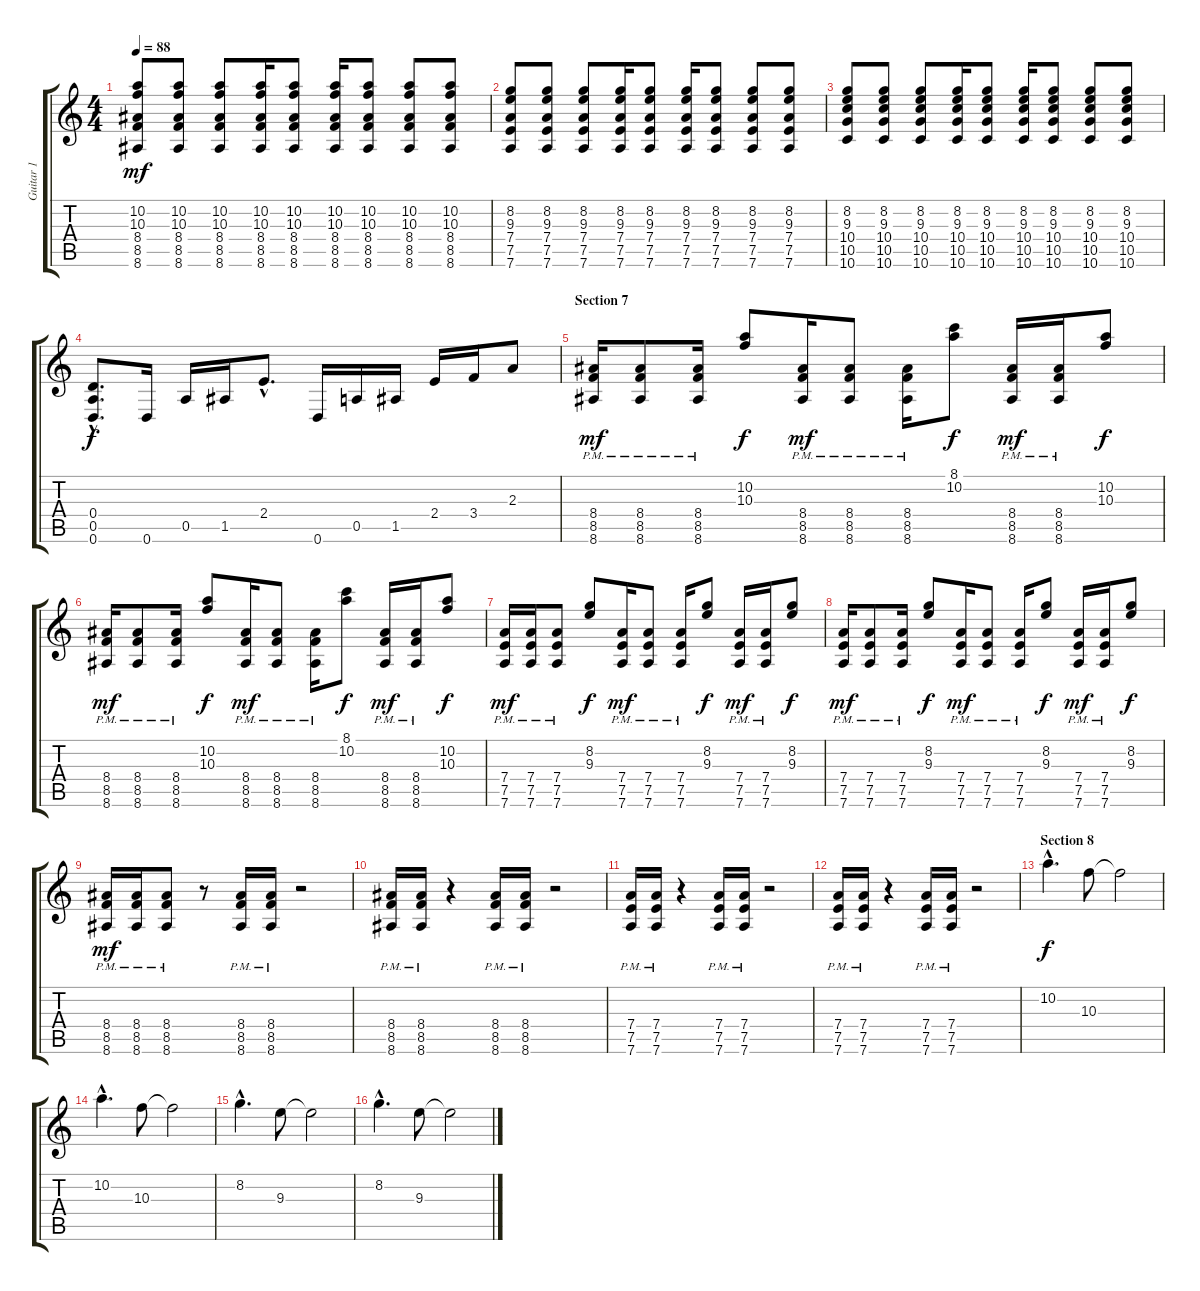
\track ("Guitar 1" "Guitar 1") {instrument distortionguitar}
\staff {score tabs}
\tuning (E4 B3 G3 D3 A2 D2) {hide}
\ts (4 4)
\tempo 88
\clef g2
\ks c
(10.2 10.3 8.4 8.5 8.6).8{dy mf} (10.2 10.3 8.4 8.5 8.6).8 (10.2 10.3 8.4 8.5 8.6).8 (10.2 10.3 8.4 8.5 8.6).16 (10.2 10.3 8.4 8.5 8.6).8 (10.2 10.3 8.4 8.5 8.6).16 (10.2 10.3 8.4 8.5 8.6).8 (10.2 10.3 8.4 8.5 8.6).8 (10.2 10.3 8.4 8.5 8.6).8 |
(8.2 9.3 7.4 7.5 7.6).8 (8.2 9.3 7.4 7.5 7.6).8 (8.2 9.3 7.4 7.5 7.6).8 (8.2 9.3 7.4 7.5 7.6).16 (8.2 9.3 7.4 7.5 7.6).8 (8.2 9.3 7.4 7.5 7.6).16 (8.2 9.3 7.4 7.5 7.6).8 (8.2 9.3 7.4 7.5 7.6).8 (8.2 9.3 7.4 7.5 7.6).8 |
(8.2 9.3 10.4 10.5 10.6).8 (8.2 9.3 10.4 10.5 10.6).8 (8.2 9.3 10.4 10.5 10.6).8 (8.2 9.3 10.4 10.5 10.6).16 (8.2 9.3 10.4 10.5 10.6).8 (8.2 9.3 10.4 10.5 10.6).16 (8.2 9.3 10.4 10.5 10.6).8 (8.2 9.3 10.4 10.5 10.6).8 (8.2 9.3 10.4 10.5 10.6).8 |
(0.4{hac} 0.5{hac} 0.6{hac}).8{d dy f} 0.6.16 0.5.16 1.5.16 2.4{hac}.8{d} 0.6.16 0.5.16 1.5.16 2.4.16 3.4.16 2.3.8 |
\section ("" "Section 7")
(8.4{pm} 8.5{pm} 8.6{pm}).16{dy mf} (8.4{pm} 8.5{pm} 8.6{pm}).8 (8.4{pm} 8.5{pm} 8.6{pm}).16 (10.2 10.3).8{dy f} (8.4{pm} 8.5{pm} 8.6{pm}).16{dy mf} (8.4{pm} 8.5{pm} 8.6{pm}).8 (8.4{pm} 8.5{pm} 8.6{pm}).16 (8.1 10.2).8{dy f} (8.4 8.5{pm} 8.6{pm}).16{dy mf} (8.4{pm} 8.5{pm} 8.6{pm}).16 (10.2 10.3).8{dy f} |
(8.4{pm} 8.5{pm} 8.6{pm}).16{dy mf} (8.4{pm} 8.5{pm} 8.6{pm}).8 (8.4{pm} 8.5{pm} 8.6{pm}).16 (10.2 10.3).8{dy f} (8.4{pm} 8.5{pm} 8.6{pm}).16{dy mf} (8.4{pm} 8.5{pm} 8.6{pm}).8 (8.4{pm} 8.5{pm} 8.6{pm}).16 (8.1 10.2).8{dy f} (8.4 8.5{pm} 8.6{pm}).16{dy mf} (8.4{pm} 8.5{pm} 8.6{pm}).16 (10.2 10.3).8{dy f} |
(7.4{pm} 7.5{pm} 7.6{pm}).16{dy mf} (7.4{pm} 7.5{pm} 7.6{pm}).16 (7.4{pm} 7.5{pm} 7.6{pm}).8 (8.2 9.3).8{dy f} (7.4{pm} 7.5{pm} 7.6{pm}).16{dy mf} (7.4{pm} 7.5{pm} 7.6{pm}).8 (7.4{pm} 7.5{pm} 7.6{pm}).16 (8.2 9.3).8{dy f} (7.4 7.5{pm} 7.6{pm}).16{dy mf} (7.4{pm} 7.5{pm} 7.6{pm}).16 (8.2 9.3).8{dy f} |
(7.4{pm} 7.5{pm} 7.6{pm}).16{dy mf} (7.4{pm} 7.5{pm} 7.6{pm}).8 (7.4{pm} 7.5{pm} 7.6{pm}).16 (8.2 9.3).8{dy f} (7.4{pm} 7.5{pm} 7.6{pm}).16{dy mf} (7.4{pm} 7.5{pm} 7.6{pm}).8 (7.4{pm} 7.5{pm} 7.6{pm}).16 (8.2 9.3).8{dy f} (7.4 7.5{pm} 7.6{pm}).16{dy mf} (7.4{pm} 7.5{pm} 7.6{pm}).16 (8.2 9.3).8{dy f} |
(8.4{pm} 8.5{pm} 8.6{pm}).16{dy mf} (8.4{pm} 8.5{pm} 8.6{pm}).16 (8.4{pm} 8.5{pm} 8.6{pm}).8 r.8 (8.4{pm} 8.5{pm} 8.6{pm}).16 (8.4{pm} 8.5{pm} 8.6{pm}).16 r.2 |
(8.4{pm} 8.5{pm} 8.6{pm}).16 (8.4{pm} 8.5{pm} 8.6{pm}).16 r.4 (8.4{pm} 8.5{pm} 8.6{pm}).16 (8.4{pm} 8.5{pm} 8.6{pm}).16 r.2 |
(7.4{pm} 7.5{pm} 7.6{pm}).16 (7.4{pm} 7.5{pm} 7.6{pm}).16 r.4 (7.4{pm} 7.5{pm} 7.6{pm}).16 (7.4{pm} 7.5{pm} 7.6{pm}).16 r.2 |
(7.4{pm} 7.5{pm} 7.6{pm}).16 (7.4{pm} 7.5{pm} 7.6{pm}).16 r.4 (7.4{pm} 7.5{pm} 7.6{pm}).16 (7.4{pm} 7.5{pm} 7.6{pm}).16 r.2 |
\section ("" "Section 8")
10.2{hac}.4{d dy f instrument electricguitarclean} 10.3.8 10.3{t}.2 |
10.2{hac}.4{d} 10.3.8 10.3{t}.2 |
8.2{hac}.4{d} 9.3.8 9.3{t}.2 |
8.2{hac}.4{d} 9.3.8 9.3{t}.2
